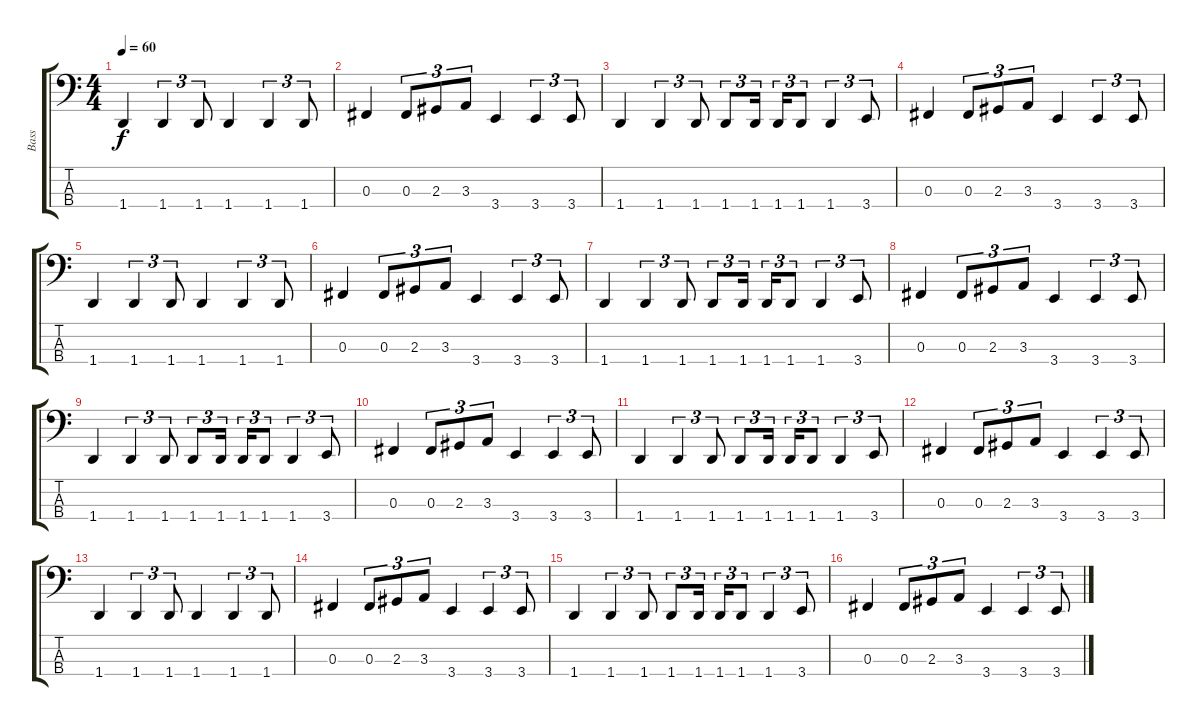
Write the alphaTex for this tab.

\track ("Bass" "Bass") {instrument electricbasspick}
\staff {score tabs}
\tuning (E2 B1 Gb1 Db1) {hide}
\ts (4 4)
\tempo 60
\clef f4
\ks c
1.4.4{dy f} 1.4.4{tu (3 2)} 1.4.8{tu (3 2)} 1.4.4 1.4.4{tu (3 2)} 1.4.8{tu (3 2)} |
0.3.4 0.3.8{tu (3 2)} 2.3.8{tu (3 2)} 3.3.8{tu (3 2)} 3.4.4 3.4.4{tu (3 2)} 3.4.8{tu (3 2)} |
1.4.4 1.4.4{tu (3 2)} 1.4.8{tu (3 2)} 1.4.8{tu (3 2)} 1.4.16{tu (3 2)} 1.4.16{tu (3 2)} 1.4.8{tu (3 2)} 1.4.4{tu (3 2)} 3.4.8{tu (3 2)} |
0.3.4 0.3.8{tu (3 2)} 2.3.8{tu (3 2)} 3.3.8{tu (3 2)} 3.4.4 3.4.4{tu (3 2)} 3.4.8{tu (3 2)} |
1.4.4 1.4.4{tu (3 2)} 1.4.8{tu (3 2)} 1.4.4 1.4.4{tu (3 2)} 1.4.8{tu (3 2)} |
0.3.4 0.3.8{tu (3 2)} 2.3.8{tu (3 2)} 3.3.8{tu (3 2)} 3.4.4 3.4.4{tu (3 2)} 3.4.8{tu (3 2)} |
1.4.4 1.4.4{tu (3 2)} 1.4.8{tu (3 2)} 1.4.8{tu (3 2)} 1.4.16{tu (3 2)} 1.4.16{tu (3 2)} 1.4.8{tu (3 2)} 1.4.4{tu (3 2)} 3.4.8{tu (3 2)} |
0.3.4 0.3.8{tu (3 2)} 2.3.8{tu (3 2)} 3.3.8{tu (3 2)} 3.4.4 3.4.4{tu (3 2)} 3.4.8{tu (3 2)} |
1.4.4 1.4.4{tu (3 2)} 1.4.8{tu (3 2)} 1.4.8{tu (3 2)} 1.4.16{tu (3 2)} 1.4.16{tu (3 2)} 1.4.8{tu (3 2)} 1.4.4{tu (3 2)} 3.4.8{tu (3 2)} |
0.3.4 0.3.8{tu (3 2)} 2.3.8{tu (3 2)} 3.3.8{tu (3 2)} 3.4.4 3.4.4{tu (3 2)} 3.4.8{tu (3 2)} |
1.4.4 1.4.4{tu (3 2)} 1.4.8{tu (3 2)} 1.4.8{tu (3 2)} 1.4.16{tu (3 2)} 1.4.16{tu (3 2)} 1.4.8{tu (3 2)} 1.4.4{tu (3 2)} 3.4.8{tu (3 2)} |
0.3.4 0.3.8{tu (3 2)} 2.3.8{tu (3 2)} 3.3.8{tu (3 2)} 3.4.4 3.4.4{tu (3 2)} 3.4.8{tu (3 2)} |
1.4.4 1.4.4{tu (3 2)} 1.4.8{tu (3 2)} 1.4.4 1.4.4{tu (3 2)} 1.4.8{tu (3 2)} |
0.3.4 0.3.8{tu (3 2)} 2.3.8{tu (3 2)} 3.3.8{tu (3 2)} 3.4.4 3.4.4{tu (3 2)} 3.4.8{tu (3 2)} |
1.4.4 1.4.4{tu (3 2)} 1.4.8{tu (3 2)} 1.4.8{tu (3 2)} 1.4.16{tu (3 2)} 1.4.16{tu (3 2)} 1.4.8{tu (3 2)} 1.4.4{tu (3 2)} 3.4.8{tu (3 2)} |
0.3.4 0.3.8{tu (3 2)} 2.3.8{tu (3 2)} 3.3.8{tu (3 2)} 3.4.4 3.4.4{tu (3 2)} 3.4.8{tu (3 2)}
